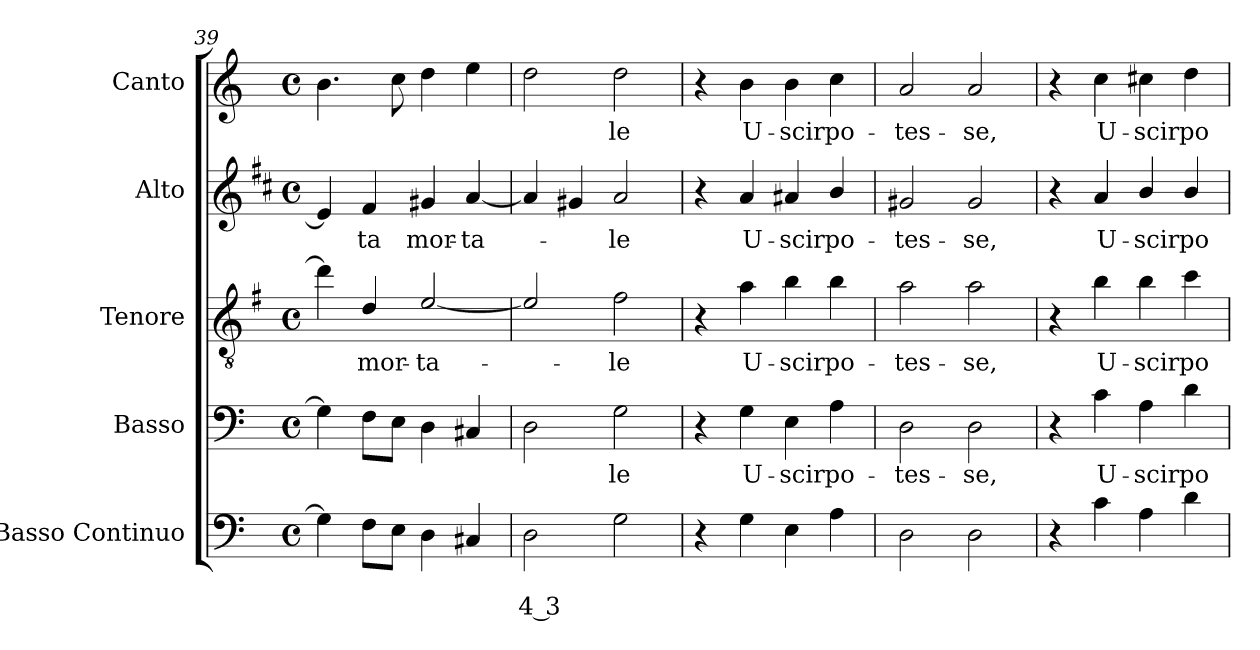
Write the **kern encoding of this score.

**kern	**text	**text	**kern	**text	**kern	**text	**kern	**text	**kern	**text
*part5	*part5	*part5	*part4	*part4	*part3	*part3	*part2	*part2	*part1	*part1
*staff5	*staff5	*staff5	*staff4	*staff4	*staff3	*staff3	*staff2	*staff2	*staff1	*staff1
*I"Basso Continuo	*	*	*I"Basso	*	*I"Tenore	*	*I"Alto	*	*I"Canto	*
*I'BC	*	*	*I'B	*	*I'T	*	*I'A	*	*I'C	*
*clefF4	*	*	*clefF4	*	*clefGv2	*	*clefG2	*	*clefG2	*
*	*	*	*	*	*ITrd4c7	*	*ITrd1c2	*	*	*
*k[]	*	*	*k[]	*	*k[]	*	*k[]	*	*k[]	*
*C:	*	*	*C:	*	*C:	*	*C:	*	*C:	*
*M4/4	*	*	*M4/4	*	*M4/4	*	*M4/4	*	*M4/4	*
*met(c)	*	*	*met(c)	*	*met(c)	*	*met(c)	*	*met(c)	*
=39	=39	=39	=39	=39	=39	=39	=39	=39	=39	=39
4G\]	.	.	4G\]	.	4g\]	.	4d/]	.	4.b\	.
!	!	!	!	!	!	!LO:LY:b	!	!	!	!
!	!	!	!	!	!	!	!	!LO:LY:b	!	!
8F\L	.	.	8F\L	.	4G/	mor-	4e/	-ta	.	.
8E\J	.	.	8E\J	.	.	.	.	.	8cc\	.
!	!	!	!	!	!	!LO:LY:b	!	!	!	!
!	!	!	!	!	!	!	!	!LO:LY:b	!	!
4D\	.	.	4D\	.	[2A/	-ta-	4f#X/	mor-	4dd\	.
!	!	!	!	!	!	!	!	!LO:LY:b	!	!
4C#X/	.	.	4C#X/	.	.	.	[4g/	-ta-	4ee\	.
=40	=40	=40	=40	=40	=40	=40	=40	=40	=40	=40
!	!	!LO:LY:b	!	!	!	!	!	!	!	!
2D\	.	4 3	2D\	.	2A/]	.	4g/]	.	2dd\	.
.	.	.	.	.	.	.	4f#X/	.	.	.
!	!	!	!	!LO:LY:b	!	!	!	!	!	!
!	!	!	!	!	!	!LO:LY:b	!	!	!	!
!	!	!	!	!	!	!	!	!LO:LY:b	!	!
!	!	!	!	!	!	!	!	!	!	!LO:LY:b
2G\	.	.	2G\	-le	2B\	-le	2g/	-le	2dd\	-le
=41	=41	=41	=41	=41	=41	=41	=41	=41	=41	=41
4r	.	.	4r	.	4r	.	4r	.	4r	.
!	!	!	!	!LO:LY:b	!	!	!	!	!	!
!	!	!	!	!	!	!LO:LY:b	!	!	!	!
!	!	!	!	!	!	!	!	!LO:LY:b	!	!
!	!	!	!	!	!	!	!	!	!	!LO:LY:b
4G\	.	.	4G\	U-	4d\	U-	4g/	U-	4b\	U-
!	!	!	!	!LO:LY:b	!	!	!	!	!	!
!	!	!	!	!	!	!LO:LY:b	!	!	!	!
!	!	!	!	!	!	!	!	!LO:LY:b	!	!
!	!	!	!	!	!	!	!	!	!	!LO:LY:b
4E\	.	.	4E\	-scir	4e\	-scir	4g#X/	-scir	4b\	-scir
!	!	!	!	!LO:LY:b	!	!	!	!	!	!
!	!	!	!	!	!	!LO:LY:b	!	!	!	!
!	!	!	!	!	!	!	!	!LO:LY:b	!	!
!	!	!	!	!	!	!	!	!	!	!LO:LY:b
4A\	.	.	4A\	po-	4e\	po-	4a/	po-	4cc\	po-
=42	=42	=42	=42	=42	=42	=42	=42	=42	=42	=42
!	!	!	!	!LO:LY:b	!	!	!	!	!	!
!	!	!	!	!	!	!LO:LY:b	!	!	!	!
!	!	!	!	!	!	!	!	!LO:LY:b	!	!
!	!	!	!	!	!	!	!	!	!	!LO:LY:b
2D\	.	.	2D\	-tes-	2d\	-tes-	2f#X/	-tes-	2a/	-tes-
!	!	!	!	!LO:LY:b	!	!	!	!	!	!
!	!	!	!	!	!	!LO:LY:b	!	!	!	!
!	!	!	!	!	!	!	!	!LO:LY:b	!	!
!	!	!	!	!	!	!	!	!	!	!LO:LY:b
2D\	.	.	2D\	-se,	2d\	-se,	2f#/	-se,	2a/	-se,
=43	=43	=43	=43	=43	=43	=43	=43	=43	=43	=43
4r	.	.	4r	.	4r	.	4r	.	4r	.
!	!	!	!	!LO:LY:b	!	!	!	!	!	!
!	!	!	!	!	!	!LO:LY:b	!	!	!	!
!	!	!	!	!	!	!	!	!LO:LY:b	!	!
!	!	!	!	!	!	!	!	!	!	!LO:LY:b
4c\	.	.	4c\	U-	4e\	U-	4g/	U-	4cc\	U-
!	!	!	!	!LO:LY:b	!	!	!	!	!	!
!	!	!	!	!	!	!LO:LY:b	!	!	!	!
!	!	!	!	!	!	!	!	!LO:LY:b	!	!
!	!	!	!	!	!	!	!	!	!	!LO:LY:b
4A\	.	.	4A\	-scir	4e\	-scir	4a/	-scir	4cc#X\	-scir
!	!	!	!	!LO:LY:b	!	!	!	!	!	!
!	!	!	!	!	!	!LO:LY:b	!	!	!	!
!	!	!	!	!	!	!	!	!LO:LY:b	!	!
!	!	!	!	!	!	!	!	!	!	!LO:LY:b
4d\	.	.	4d\	po-	4f\	po-	4a/	po-	4dd\	po-
=	=	=	=	=	=	=	=	=	=	=
*-	*-	*-	*-	*-	*-	*-	*-	*-	*-	*-
